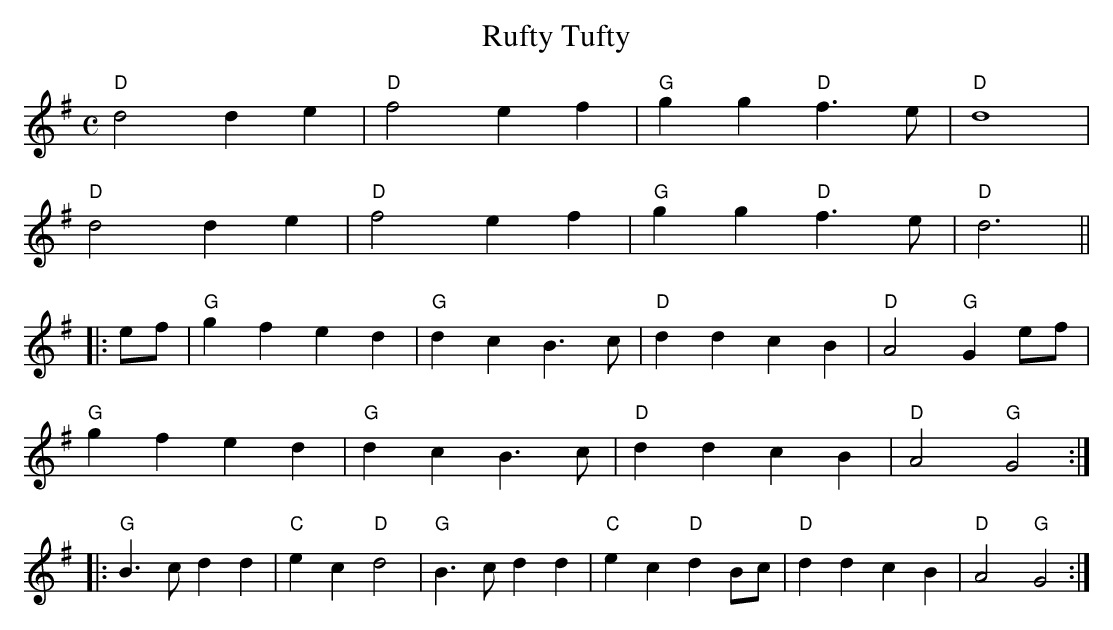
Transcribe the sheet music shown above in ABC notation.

X:1
T:Rufty Tufty
M:C
L:1/8
K:Gmaj
"D" d4 d2 e2| "D" f4 e2 f2 |"G" g2 g2 "D" f3 e| "D" d8|
"D" d4 d2 e2| "D" f4 e2 f2| "G" g2 g2 "D" f3 e| "D" d6 ||
|: ef| "G" g2 f2 e2 d2| "G" d2 c2 B3 c| "D" d2 d2 c2 B2| "D" A4 "G" G2 ef|
       "G" g2 f2 e2 d2| "G" d2 c2 B3 c| "D" d2 d2 c2 B2| "D" A4 "G" G4 :|
|: "G" B3 c d2 d2| "C" e2 c2 "D" d4| "G" B3 c d2 d2| "C" e2 c2 "D" d2 Bc|\
   "D" d2 d2 c2 B2| "D" A4 "G" G4:|
